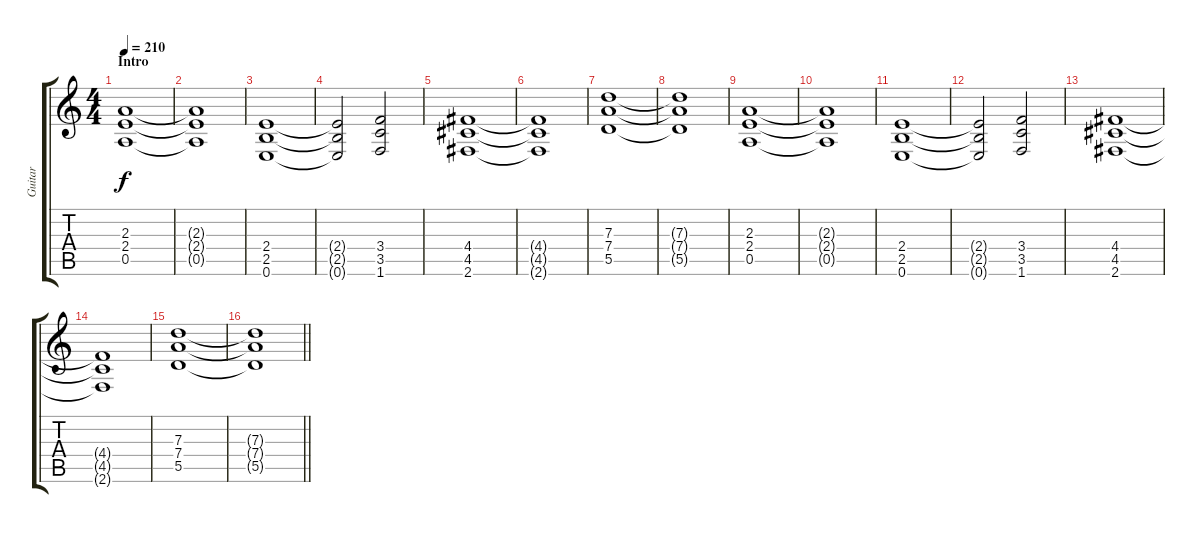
\track ("Guitar" "Guitar") {instrument distortionguitar}
\staff {score tabs}
\tuning (E4 B3 G3 D3 A2 E2) {hide}
\ts (4 4)
\section ("" "Intro")
\tempo 210
\clef g2
\ks c
(2.3 2.4 0.5).1{dy f instrument distortionguitar} |
(2.3{t} 2.4{t} 0.5{t}).1 |
(2.4 2.5 0.6).1 |
(2.4{t} 2.5{t} 0.6{t}).2 (3.4 3.5 1.6).2 |
(4.4 4.5 2.6).1 |
(4.4{t} 4.5{t} 2.6{t}).1 |
(7.3 7.4 5.5).1 |
(7.3{t} 7.4{t} 5.5{t}).1 |
(2.3 2.4 0.5).1 |
(2.3{t} 2.4{t} 0.5{t}).1 |
(2.4 2.5 0.6).1 |
(2.4{t} 2.5{t} 0.6{t}).2 (3.4 3.5 1.6).2 |
(4.4 4.5 2.6).1 |
(4.4{t} 4.5{t} 2.6{t}).1 |
(7.3 7.4 5.5).1 |
\barLineRight lightlight
(7.3{t} 7.4{t} 5.5{t}).1
